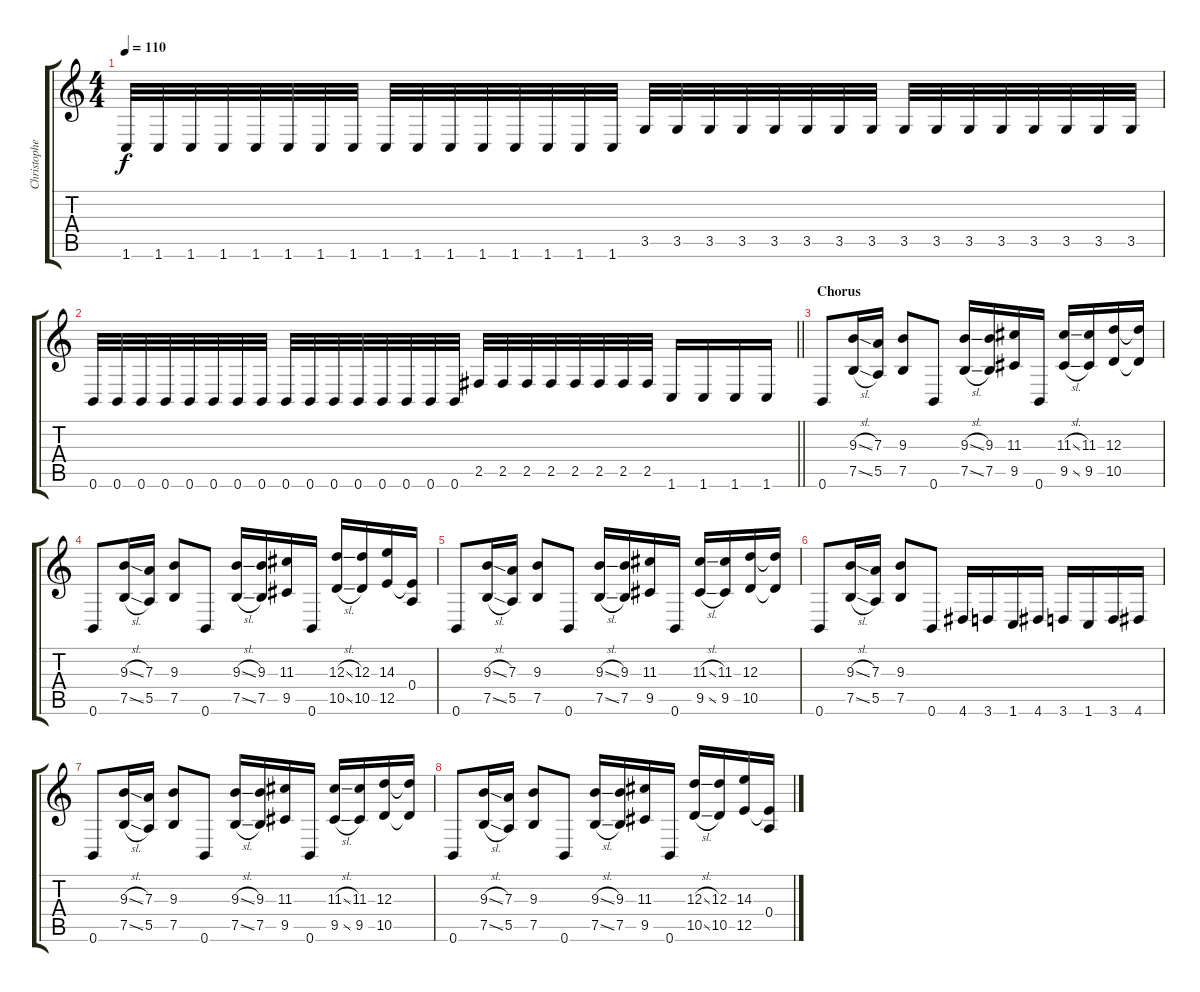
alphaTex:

\track ("Christopher Amott" "Christophe") {instrument distortionguitar}
\staff {score tabs}
\tuning (B3 Gb3 D3 A2 E2 B1) {hide}
\ts (4 4)
\tempo 110
\clef g2
\ks c
1.6.32{dy f} 1.6.32 1.6.32 1.6.32 1.6.32 1.6.32 1.6.32 1.6.32 1.6.32 1.6.32 1.6.32 1.6.32 1.6.32 1.6.32 1.6.32 1.6.32 3.5.32 3.5.32 3.5.32 3.5.32 3.5.32 3.5.32 3.5.32 3.5.32 3.5.32 3.5.32 3.5.32 3.5.32 3.5.32 3.5.32 3.5.32 3.5.32 |
\barLineRight lightlight
0.6.32 0.6.32 0.6.32 0.6.32 0.6.32 0.6.32 0.6.32 0.6.32 0.6.32 0.6.32 0.6.32 0.6.32 0.6.32 0.6.32 0.6.32 0.6.32 2.5.32 2.5.32 2.5.32 2.5.32 2.5.32 2.5.32 2.5.32 2.5.32 1.6.16 1.6.16 1.6.16 1.6.16 |
\section ("" "Chorus")
0.6.8 (9.3{sl} 7.5{sl}).16 (7.3 5.5).16 (9.3 7.5).8 0.6.8 (9.3{sl} 7.5{sl}).16 (9.3 7.5).16 (11.3 9.5).16 0.6.16 (11.3{sl} 9.5{sl}).16 (11.3 9.5).16 (12.3 10.5).16 (12.3{t} 10.5{t}).16 |
0.6.8 (9.3{sl} 7.5{sl}).16 (7.3 5.5).16 (9.3 7.5).8 0.6.8 (9.3{sl} 7.5{sl}).16 (9.3 7.5).16 (11.3 9.5).16 0.6.16 (12.3{sl} 10.5{sl}).16 (12.3 10.5).16 (14.3 12.5).16 (0.4 12.5{t}).16 |
0.6.8 (9.3{sl} 7.5{sl}).16 (7.3 5.5).16 (9.3 7.5).8 0.6.8 (9.3{sl} 7.5{sl}).16 (9.3 7.5).16 (11.3 9.5).16 0.6.16 (11.3{sl} 9.5{sl}).16 (11.3 9.5).16 (12.3 10.5).16 (12.3{t} 10.5{t}).16 |
0.6.8 (9.3{sl} 7.5{sl}).16 (7.3 5.5).16 (9.3 7.5).8 0.6.8 4.6.16 3.6.16 1.6.16 4.6.16 3.6.16 1.6.16 3.6.16 4.6.16 |
0.6.8 (9.3{sl} 7.5{sl}).16 (7.3 5.5).16 (9.3 7.5).8 0.6.8 (9.3{sl} 7.5{sl}).16 (9.3 7.5).16 (11.3 9.5).16 0.6.16 (11.3{sl} 9.5{sl}).16 (11.3 9.5).16 (12.3 10.5).16 (12.3{t} 10.5{t}).16 |
0.6.8 (9.3{sl} 7.5{sl}).16 (7.3 5.5).16 (9.3 7.5).8 0.6.8 (9.3{sl} 7.5{sl}).16 (9.3 7.5).16 (11.3 9.5).16 0.6.16 (12.3{sl} 10.5{sl}).16 (12.3 10.5).16 (14.3 12.5).16 (0.4 12.5{t}).16
